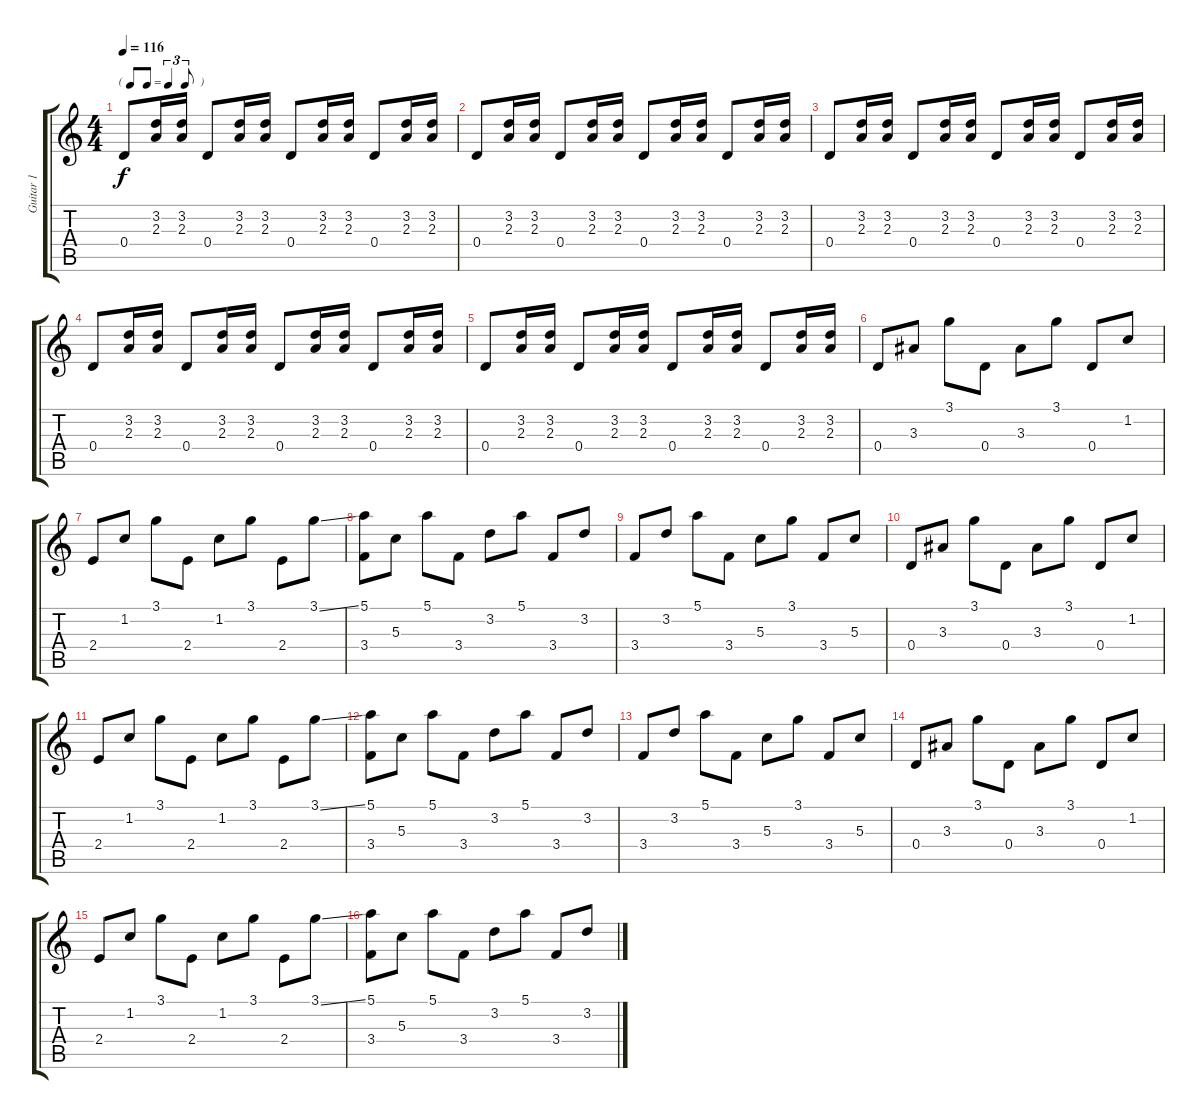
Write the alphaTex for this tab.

\track ("Guitar 1" "Guitar 1") {instrument acousticguitarsteel}
\staff {score tabs}
\tuning (E4 B3 G3 D3 A2 E2) {hide}
\ts (4 4)
\tf triplet8th
\tempo 116
\clef g2
\ks c
0.4.8{dy f} (3.2 2.3).16 (3.2 2.3).16 0.4.8 (3.2 2.3).16 (3.2 2.3).16 0.4.8 (3.2 2.3).16 (3.2 2.3).16 0.4.8 (3.2 2.3).16 (3.2 2.3).16 |
0.4.8 (3.2 2.3).16 (3.2 2.3).16 0.4.8 (3.2 2.3).16 (3.2 2.3).16 0.4.8 (3.2 2.3).16 (3.2 2.3).16 0.4.8 (3.2 2.3).16 (3.2 2.3).16 |
0.4.8 (3.2 2.3).16 (3.2 2.3).16 0.4.8 (3.2 2.3).16 (3.2 2.3).16 0.4.8 (3.2 2.3).16 (3.2 2.3).16 0.4.8 (3.2 2.3).16 (3.2 2.3).16 |
0.4.8 (3.2 2.3).16 (3.2 2.3).16 0.4.8 (3.2 2.3).16 (3.2 2.3).16 0.4.8 (3.2 2.3).16 (3.2 2.3).16 0.4.8 (3.2 2.3).16 (3.2 2.3).16 |
0.4.8 (3.2 2.3).16 (3.2 2.3).16 0.4.8 (3.2 2.3).16 (3.2 2.3).16 0.4.8 (3.2 2.3).16 (3.2 2.3).16 0.4.8 (3.2 2.3).16 (3.2 2.3).16 |
0.4.8 3.3.8 3.1.8 0.4.8 3.3.8 3.1.8 0.4.8 1.2.8 |
2.4.8 1.2.8 3.1.8 2.4.8 1.2.8 3.1.8 2.4.8 3.1{ss}.8 |
(5.1 3.4).8 5.3.8 5.1.8 3.4.8 3.2.8 5.1.8 3.4.8 3.2.8 |
3.4.8 3.2.8 5.1.8 3.4.8 5.3.8 3.1.8 3.4.8 5.3.8 |
0.4.8 3.3.8 3.1.8 0.4.8 3.3.8 3.1.8 0.4.8 1.2.8 |
2.4.8 1.2.8 3.1.8 2.4.8 1.2.8 3.1.8 2.4.8 3.1{ss}.8 |
(5.1 3.4).8 5.3.8 5.1.8 3.4.8 3.2.8 5.1.8 3.4.8 3.2.8 |
3.4.8 3.2.8 5.1.8 3.4.8 5.3.8 3.1.8 3.4.8 5.3.8 |
0.4.8 3.3.8 3.1.8 0.4.8 3.3.8 3.1.8 0.4.8 1.2.8 |
2.4.8 1.2.8 3.1.8 2.4.8 1.2.8 3.1.8 2.4.8 3.1{ss}.8 |
(5.1 3.4).8 5.3.8 5.1.8 3.4.8 3.2.8 5.1.8 3.4.8 3.2.8
